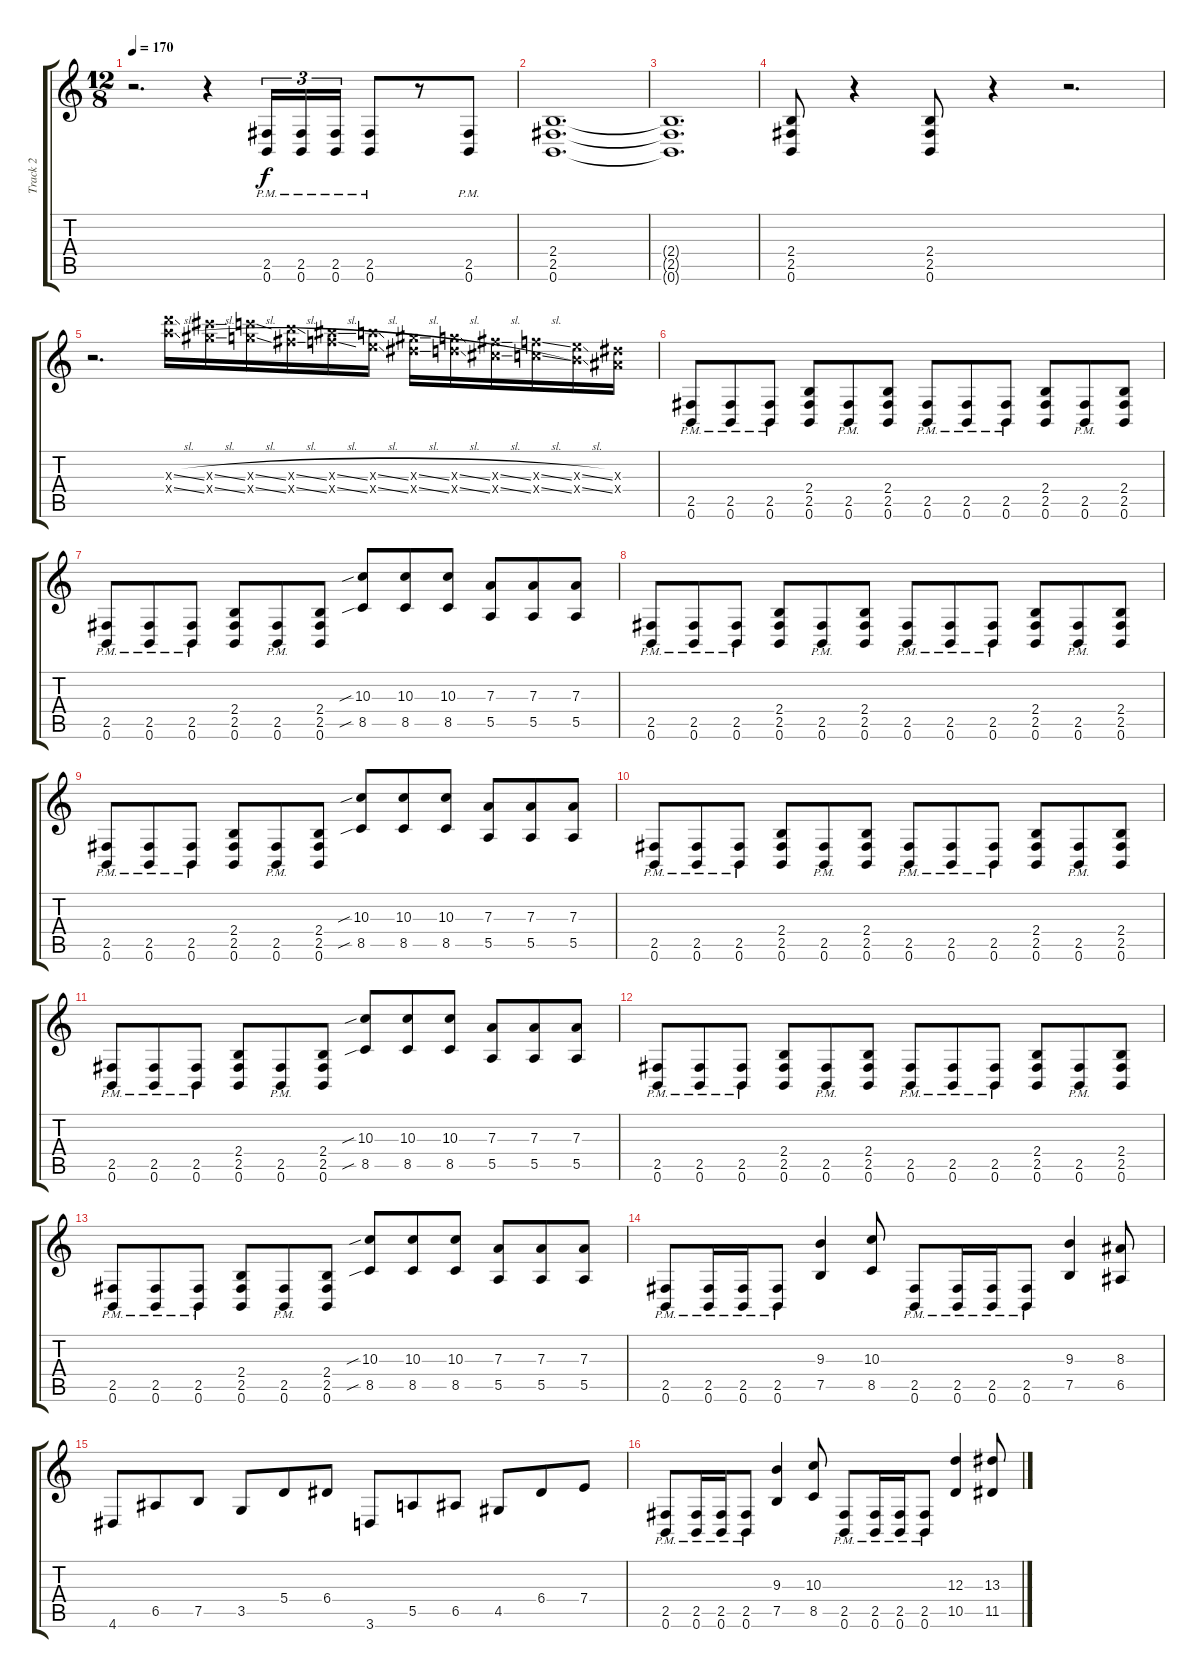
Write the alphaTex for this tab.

\track ("Track 2" "Track 2") {instrument distortionguitar}
\staff {score tabs}
\tuning (B3 Gb3 D3 A2 E2 B1) {hide}
\ts (12 8)
\tempo 170
\clef g2
\ks c
r.2{d dy f} r.4 (2.5{pm} 0.6{pm}).16{tu (3 2)} (2.5{pm} 0.6{pm}).16{tu (3 2)} (2.5{pm} 0.6{pm}).16{tu (3 2)} (2.5{pm} 0.6{pm}).8 r.8 (2.5{pm} 0.6{pm}).8 |
(2.4 2.5 0.6).1{d} |
(2.4{t} 2.5{t} 0.6{t}).1{d} |
(2.4 2.5 0.6).8 r.4 (2.4 2.5 0.6).8 r.4 r.2{d} |
r.2{d instrument guitarharmonics} (24.3{sl x} 24.4{sl x}).16 (23.3{sl x} 23.4{sl x}).16 (22.3{sl x} 22.4{sl x}).16 (21.3{sl x} 21.4{sl x}).16 (20.3{sl x} 20.4{sl x}).16 (19.3{sl x} 19.4{sl x}).16 (18.3{sl x} 18.4{sl x}).16 (17.3{sl x} 17.4{sl x}).16 (16.3{sl x} 16.4{sl x}).16 (15.3{sl x} 15.4{sl x}).16 (14.3{sl x} 14.4{sl x}).16 (13.3{x} 13.4{x}).16 |
(2.5{pm} 0.6{pm}).8{instrument distortionguitar} (2.5{pm} 0.6{pm}).8 (2.5{pm} 0.6{pm}).8 (2.4 2.5 0.6).8 (2.5{pm} 0.6{pm}).8 (2.4 2.5 0.6).8 (2.5{pm} 0.6{pm}).8{instrument distortionguitar} (2.5{pm} 0.6{pm}).8 (2.5{pm} 0.6{pm}).8 (2.4 2.5 0.6).8 (2.5{pm} 0.6{pm}).8 (2.4 2.5 0.6).8 |
(2.5{pm} 0.6{pm}).8{instrument distortionguitar} (2.5{pm} 0.6{pm}).8 (2.5{pm} 0.6{pm}).8 (2.4 2.5 0.6).8 (2.5{pm} 0.6{pm}).8 (2.4 2.5 0.6).8 (10.3{sib} 8.5{sib}).8 (10.3 8.5).8 (10.3 8.5).8 (7.3 5.5).8 (7.3 5.5).8 (7.3 5.5).8 |
(2.5{pm} 0.6{pm}).8{instrument distortionguitar} (2.5{pm} 0.6{pm}).8 (2.5{pm} 0.6{pm}).8 (2.4 2.5 0.6).8 (2.5{pm} 0.6{pm}).8 (2.4 2.5 0.6).8 (2.5{pm} 0.6{pm}).8{instrument distortionguitar} (2.5{pm} 0.6{pm}).8 (2.5{pm} 0.6{pm}).8 (2.4 2.5 0.6).8 (2.5{pm} 0.6{pm}).8 (2.4 2.5 0.6).8 |
(2.5{pm} 0.6{pm}).8{instrument distortionguitar} (2.5{pm} 0.6{pm}).8 (2.5{pm} 0.6{pm}).8 (2.4 2.5 0.6).8 (2.5{pm} 0.6{pm}).8 (2.4 2.5 0.6).8 (10.3{sib} 8.5{sib}).8 (10.3 8.5).8 (10.3 8.5).8 (7.3 5.5).8 (7.3 5.5).8 (7.3 5.5).8 |
(2.5{pm} 0.6{pm}).8{instrument distortionguitar} (2.5{pm} 0.6{pm}).8 (2.5{pm} 0.6{pm}).8 (2.4 2.5 0.6).8 (2.5{pm} 0.6{pm}).8 (2.4 2.5 0.6).8 (2.5{pm} 0.6{pm}).8{instrument distortionguitar} (2.5{pm} 0.6{pm}).8 (2.5{pm} 0.6{pm}).8 (2.4 2.5 0.6).8 (2.5{pm} 0.6{pm}).8 (2.4 2.5 0.6).8 |
(2.5{pm} 0.6{pm}).8{instrument distortionguitar} (2.5{pm} 0.6{pm}).8 (2.5{pm} 0.6{pm}).8 (2.4 2.5 0.6).8 (2.5{pm} 0.6{pm}).8 (2.4 2.5 0.6).8 (10.3{sib} 8.5{sib}).8 (10.3 8.5).8 (10.3 8.5).8 (7.3 5.5).8 (7.3 5.5).8 (7.3 5.5).8 |
(2.5{pm} 0.6{pm}).8{instrument distortionguitar} (2.5{pm} 0.6{pm}).8 (2.5{pm} 0.6{pm}).8 (2.4 2.5 0.6).8 (2.5{pm} 0.6{pm}).8 (2.4 2.5 0.6).8 (2.5{pm} 0.6{pm}).8{instrument distortionguitar} (2.5{pm} 0.6{pm}).8 (2.5{pm} 0.6{pm}).8 (2.4 2.5 0.6).8 (2.5{pm} 0.6{pm}).8 (2.4 2.5 0.6).8 |
(2.5{pm} 0.6{pm}).8{instrument distortionguitar} (2.5{pm} 0.6{pm}).8 (2.5{pm} 0.6{pm}).8 (2.4 2.5 0.6).8 (2.5{pm} 0.6{pm}).8 (2.4 2.5 0.6).8 (10.3{sib} 8.5{sib}).8 (10.3 8.5).8 (10.3 8.5).8 (7.3 5.5).8 (7.3 5.5).8 (7.3 5.5).8 |
(2.5{pm} 0.6{pm}).8 (2.5{pm} 0.6{pm}).16 (2.5{pm} 0.6{pm}).16 (2.5{pm} 0.6{pm}).8 (9.3 7.5).4 (10.3 8.5).8 (2.5{pm} 0.6{pm}).8 (2.5{pm} 0.6{pm}).16 (2.5{pm} 0.6{pm}).16 (2.5{pm} 0.6{pm}).8 (9.3 7.5).4 (8.3 6.5).8 |
4.6.8 6.5.8 7.5.8 3.5.8 5.4.8 6.4.8 3.6.8 5.5.8 6.5.8 4.5.8 6.4.8 7.4.8 |
(2.5{pm} 0.6{pm}).8 (2.5{pm} 0.6{pm}).16 (2.5{pm} 0.6{pm}).16 (2.5{pm} 0.6{pm}).8 (9.3 7.5).4 (10.3 8.5).8 (2.5{pm} 0.6{pm}).8 (2.5{pm} 0.6{pm}).16 (2.5{pm} 0.6{pm}).16 (2.5{pm} 0.6{pm}).8 (12.3 10.5).4 (13.3 11.5).8
